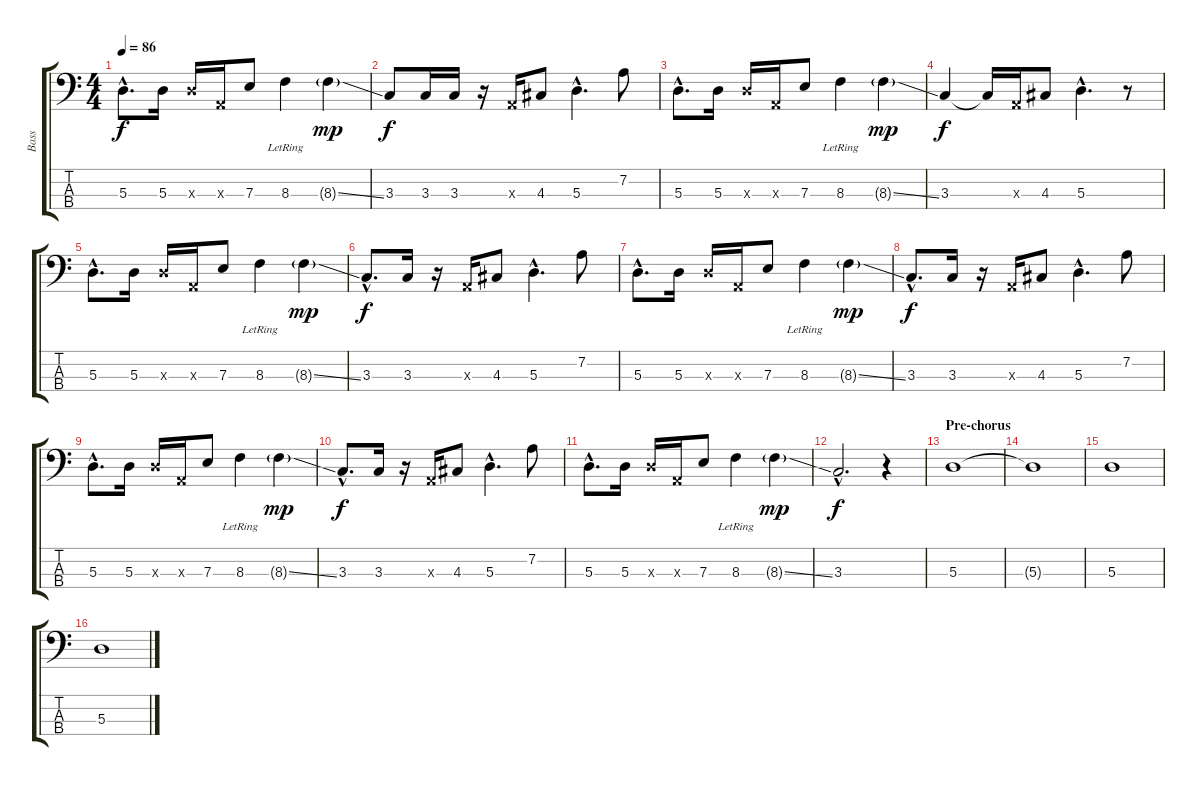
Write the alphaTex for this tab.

\track ("Bass" "Bass") {instrument electricbassfinger}
\staff {score tabs}
\tuning (G2 D2 A1 E1) {hide}
\ts (4 4)
\tempo 86
\clef f4
\ks c
5.3{hac}.8{d dy f} 5.3.16 5.3{x}.16 0.3{x}.16 7.3.8 8.3{lr}.4 8.3{ss g}.4{dy mp} |
3.3.8{dy f} 3.3.16 3.3.16 r.16 0.3{x}.16 4.3.8 5.3{hac}.4{d} 7.2.8 |
5.3{hac}.8{d} 5.3.16 5.3{x}.16 0.3{x}.16 7.3.8 8.3{lr}.4 8.3{ss g}.4{dy mp} |
3.3.4{dy f} 3.3{t}.16 0.3{x}.16 4.3.8 5.3{hac}.4{d} r.8 |
5.3{hac}.8{d} 5.3.16 5.3{x}.16 0.3{x}.16 7.3.8 8.3{lr}.4 8.3{ss g}.4{dy mp} |
3.3{hac}.8{d dy f} 3.3.16 r.16 0.3{x}.16 4.3.8 5.3{hac}.4{d} 7.2.8 |
5.3{hac}.8{d} 5.3.16 5.3{x}.16 0.3{x}.16 7.3.8 8.3{lr}.4 8.3{ss g}.4{dy mp} |
3.3{hac}.8{d dy f} 3.3.16 r.16 0.3{x}.16 4.3.8 5.3{hac}.4{d} 7.2.8 |
5.3{hac}.8{d} 5.3.16 5.3{x}.16 0.3{x}.16 7.3.8 8.3{lr}.4 8.3{ss g}.4{dy mp} |
3.3{hac}.8{d dy f} 3.3.16 r.16 0.3{x}.16 4.3.8 5.3{hac}.4{d} 7.2.8 |
5.3{hac}.8{d} 5.3.16 5.3{x}.16 0.3{x}.16 7.3.8 8.3{lr}.4 8.3{ss g}.4{dy mp} |
3.3{hac}.2{d dy f} r.4 |
\section ("" "Pre-chorus")
5.3.1 |
5.3{t}.1 |
5.3.1 |
5.3.1
